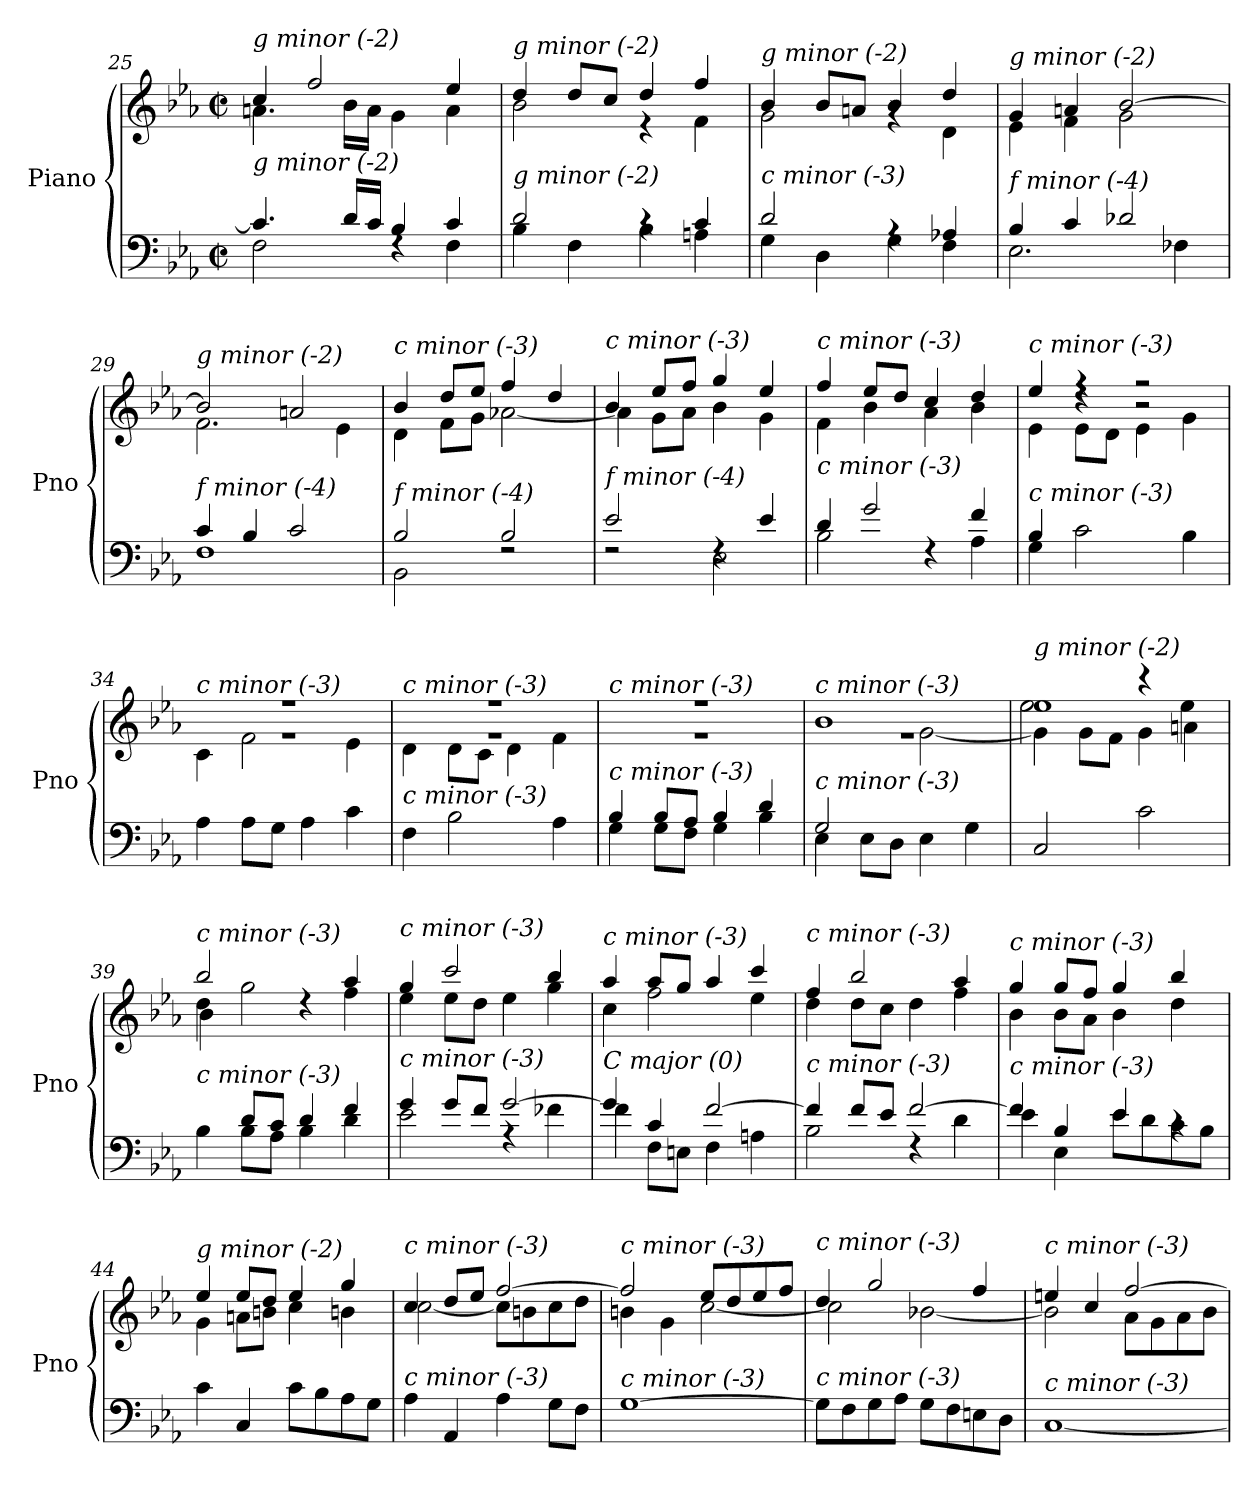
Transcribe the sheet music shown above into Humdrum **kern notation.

**kern	**kern
*part1	*part1
*staff2	*staff1
*I"Piano	*
*I'Pno	*
*clefF4	*clefG2
*k[b-e-a-]	*k[b-e-a-]
*M2/2	*M2/2
*met(c|)	*met(c|)
=25	=25
*^	*^
!	!	!LO:TX:i:t=g minor (-2)	!
!LO:TX:i:t=g minor (-2)	!	!	!
4.c/]	2F\	4cc/	4.an\
.	.	2ff/	.
16d/LL	.	.	16b-\LL
16c/JJ	.	.	16a\JJ
4B-/	4rF	.	4g\
4c/	4F\	4ee-/	4a\
=26	=26	=26	=26
!	!	!LO:TX:i:t=g minor (-2)	!
!LO:TX:i:t=g minor (-2)	!	!	!
2d/	4B-\	4dd/	2b-\
.	4F\	8dd/L	.
.	.	8cc/J	.
4rc	4B-\	4dd/	4r
4c/	4An\	4ff/	4f\
=27	=27	=27	=27
!	!	!LO:TX:i:t=g minor (-2)	!
!LO:TX:i:t=c minor (-3)	!	!	!
2d/	4G\	4b-/	2g\
.	4D\	8b-/L	.
.	.	8an/J	.
4rA	4G\	4b-/	4rg
4A-X/	4F\	4dd/	4d\
=28	=28	=28	=28
!	!	!LO:TX:i:t=g minor (-2)	!
!LO:TX:i:t=f minor (-4)	!	!	!
4B-/	2.E-\	4g/	4e-\
4c/	.	4an/	4f\
2d-X/	.	[2b-/	2g\
.	4F-Xi\	.	.
=29	=29	=29	=29
!	!	!LO:TX:i:t=g minor (-2)	!
!LO:TX:i:t=f minor (-4)	!	!	!
4c/	1F	2b-/]	2.f\
4B-/	.	.	.
2c/	.	2an/	.
.	.	.	4e-\
=30	=30	=30	=30
!	!	!LO:TX:i:t=c minor (-3)	!
!LO:TX:i:t=f minor (-4)	!	!	!
2B-/	2BB-\	4b-/	4d\
.	.	8dd/L	8f\L
.	.	8ee-/J	8g\J
2B-/	2rF	4ff/	[2a-X\
.	.	4dd/	.
!!LO:LB:g=z	!!
=31	=31	=31	=31
!	!	!LO:TX:i:t=c minor (-3)	!
!LO:TX:i:t=f minor (-4)	!	!	!
2e-/	2rF	4b-/	4a-\]
.	.	8ee-/L	8g\L
.	.	8ff/J	8a-\J
4rF	2E-\	4gg/	4b-\
4e-/	.	4ee-/	4g\
=32	=32	=32	=32
!	!	!LO:TX:i:t=c minor (-3)	!
!LO:TX:i:t=c minor (-3)	!	!	!
4d/	2B-\	4ff/	4f\
2g/	.	8ee-/L	4b-\
.	.	8dd/J	.
.	4rF	4cc/	4a-\
4f/	4A-\	4dd/	4b-\
=33	=33	=33	=33
*	*^	*^	*^
!	!	!	!LO:TX:i:t=c minor (-3)	!	!	!
!LO:TX:i:t=c minor (-3)	!	!	!	!	!	!
4B-/	4ryy	4G\	4ee-/	4ryy	4e-\	4ryy
2.ryy	2c\	2.ryy	4rdd	4rff	8e-\L	2.ryy
.	.	.	.	.	8d\J	.
.	.	.	2r	2rff	4e-\	.
.	4B-\	.	.	.	4g\	.
*	*v	*v	*	*	*	*
*	*	*	*	*v	*v
=34	=34	=34	=34	=34
!	!	!LO:TX:i:t=c minor (-3)	!	!
!LO:TX:i:t=c minor (-3)	!	!	!	!
*v	*v	*	*	*
4A-\	1rg	1rff	4c\
8A-\L	.	.	2f\
8G\J	.	.	.
4A-\	.	.	.
4c\	.	.	4e-\
=35	=35	=35	=35
!	!LO:TX:i:t=c minor (-3)	!	!
!LO:TX:i:t=c minor (-3)	!	!	!
4F\	1rg	1rff	4d\
2B-\	.	.	8d\L
.	.	.	8c\J
.	.	.	4d\
4A-\	.	.	4f\
=36	=36	=36	=36
*^	*	*	*
!	!	!LO:TX:i:t=c minor (-3)	!	!
!LO:TX:i:t=c minor (-3)	!	!	!	!
*	*	*	*v	*v
4B-/	4G\	1rg	1rff
8B-/L	8G\L	.	.
8A-/J	8F\J	.	.
4B-/	4G\	.	.
4d/	4B-\	.	.
=37	=37	=37	=37
*	*^	*	*^
!	!	!	!LO:TX:i:t=c minor (-3)	!	!
!LO:TX:i:t=c minor (-3)	!	!	!	!	!
2ryy	2G/	4E-\	1rg	2ryy	1b-
.	.	8E-\L	.	.	.
.	.	8D\J	.	.	.
2ryy	2ryy	4E-\	.	[2g\	.
.	.	4G\	.	.	.
=38	=38	=38	=38	=38	=38
!	!	!	!LO:TX:i:t=g minor (-2)	!	!
!LO:TX:i:t=c minor (-3)	!	!	!	!	!
*v	*v	*v	*	*	*
2C/	1ee-	4g\]	2ee-\
.	.	8g\L	.
.	.	8f\J	.
2c\	.	4g\	4rccc
.	.	4an\	4ee-\
!!LO:PB:g=z
=39	=39	=39	=39
*^	*	*	*^
*	*^	*	*	*	*
!	!	!	!LO:TX:i:t=c minor (-3)	!	!	!
!LO:TX:i:t=c minor (-3)	!	!	!	!	!	!
4ryy	4B-\	4ryy	2bb-/	4dd\	4b-\	4ryy
2.ryy	8d/L	8B-\L	.	2gg\	2.ryy	2.ryy
.	8c/J	8A-\J	.	.	.	.
.	4d/	4B-\	4rdd	.	.	.
.	4f/	4d\	4aa-/	4ff\	.	.
*	*	*	*	*v	*v	*v
=40	=40	=40	=40	=40
!	!	!	!LO:TX:i:t=c minor (-3)	!
!LO:TX:i:t=c minor (-3)	!	!	!	!
*	*v	*v	*	*
4g/	2e-\	4gg/	4ee-\
8g/L	.	2ccc/	8ee-\L
8f/J	.	.	8dd\J
[2g/	4rA	.	4ee-\
.	4f-Xi\	4bb-/	4gg\
=41	=41	=41	=41
!	!	!LO:TX:i:t=c minor (-3)	!
!LO:TX:i:t=C major (0)	!	!	!
4g/]	4f\	4aa-/	4cc\
4c/	8F\L	8aa-/L	2ff\
.	8En\J	8gg/J	.
[2f/	4F\	4aa-/	.
.	4An\	4ccc/	4ee-\
=42	=42	=42	=42
!	!	!LO:TX:i:t=c minor (-3)	!
!LO:TX:i:t=c minor (-3)	!	!	!
4f/]	2B-\	4ff/	4dd\
8f/L	.	2bb-/	8dd\L
8e-/J	.	.	8cc\J
[2f/	4rF	.	4dd\
.	4d\	4aa-/	4ff\
=43	=43	=43	=43
!	!	!LO:TX:i:t=c minor (-3)	!
!LO:TX:i:t=c minor (-3)	!	!	!
4f/]	4e-\	4gg/	4b-\
4B-/	4E-\	8gg/L	8b-\L
.	.	8ff/J	8a-\J
4e-/	8e-\L	4gg/	4b-\
.	8d\	.	.
4rc	8c\	4bb-/	4dd\
.	8B-\J	.	.
=44	=44	=44	=44
!	!	!LO:TX:i:t=g minor (-2)	!
!LO:TX:i:t=c minor (-3)	!	!	!
*v	*v	*	*
4c\	4ee-/	4g\
4C/	8ee-/L	8an\L
.	8dd/J	8bn\J
8c\L	4ee-/	4cc\
8B-\	.	.
8A-\	4gg/	4bn\
8G\J	.	.
=45	=45	=45
!	!LO:TX:i:t=c minor (-3)	!
!LO:TX:i:t=c minor (-3)	!	!
4A-\	4cc/	[2cc\
4AA-/	8dd/L	.
.	8ee-/J	.
4A-\	[2ff/	8cc\L]
.	.	8bn\
8G\L	.	8cc\
8F\J	.	8dd\J
!!LO:LB:g=z	!!
=46	=46	=46
!	!LO:TX:i:t=c minor (-3)	!
!LO:TX:i:t=c minor (-3)	!	!
[1G	2ff/]	4bn\
.	.	4g\
.	8ee-/L	[2cc\
.	8dd/	.
.	8ee-/	.
.	8ff/J	.
=47	=47	=47
!	!LO:TX:i:t=c minor (-3)	!
!LO:TX:i:t=c minor (-3)	!	!
8G\L]	4dd/	2cc\]
8F\	.	.
8G\	2gg/	.
8A-\J	.	.
8G\L	.	[2b-X\
8F\	.	.
8Enj\	4ff/	.
8D\J	.	.
=48	=48	=48
!	!LO:TX:i:t=c minor (-3)	!
!LO:TX:i:t=c minor (-3)	!	!
[1C	4een/	2b-\]
.	4cc/	.
.	[2ff/	8a-\L
.	.	8g\
.	.	8a-\
.	.	8b-\J
*	*v	*v
=	=
*-	*-
